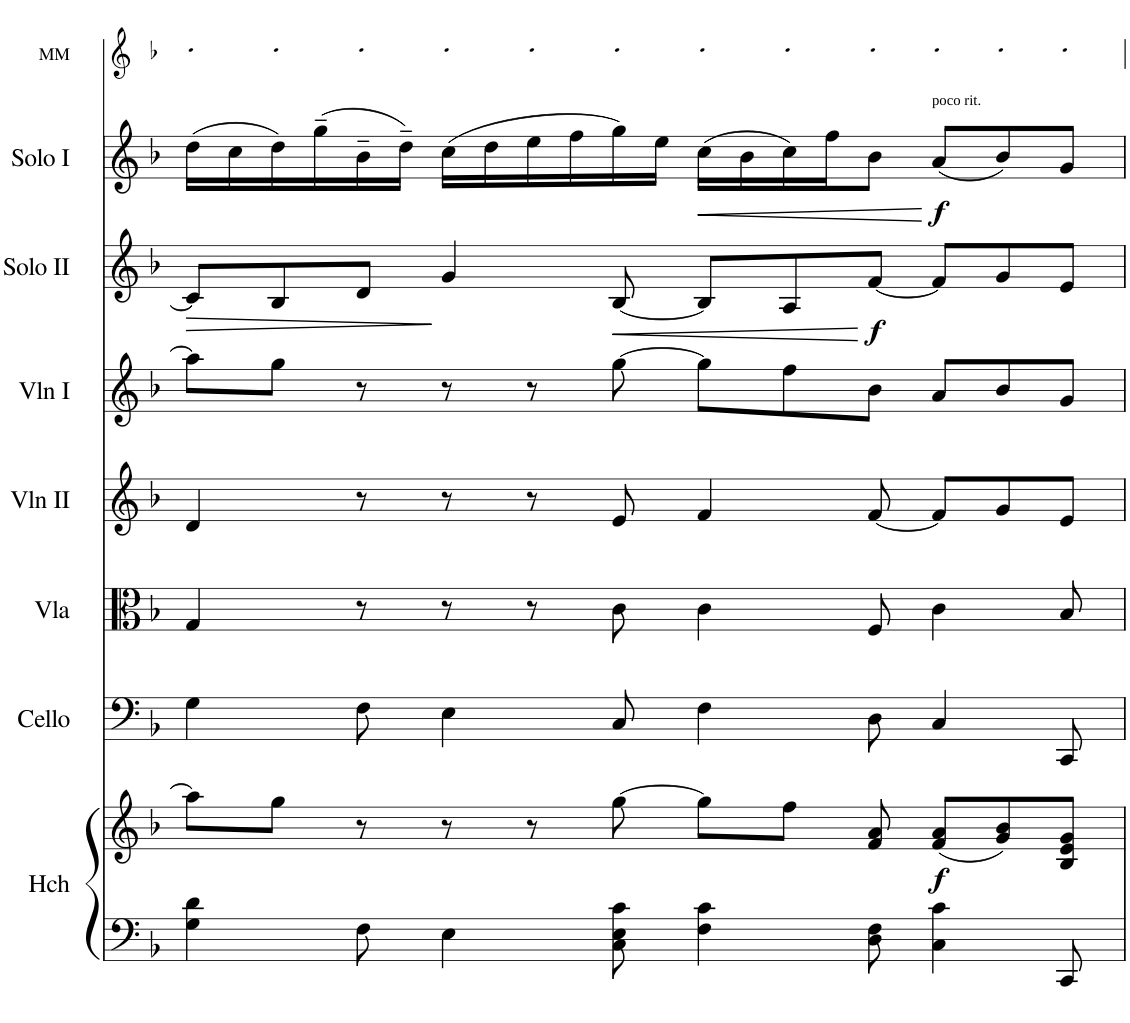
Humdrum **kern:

**kern	**kern	**dynam	**kern	**kern	**kern	**kern	**kern	**dynam	**kern	**dynam	**kern
*part8	*part8	*part8	*part7	*part6	*part5	*part4	*part3	*part3	*part2	*part2	*part1
*staff9	*staff8	*staff8/9	*staff7	*staff6	*staff5	*staff4	*staff3	*staff3	*staff2	*staff2	*staff1
*I"Harpsichord	*	*	*I"Cello	*I"Viola	*I"Violin II	*I"Violin I	*I"Solo II	*	*I"Solo I	*	*I"MM
*I'Hch	*	*	*I'Cello	*I'Vla	*I'Vln II	*I'Vln I	*I'Solo II	*	*I'Solo I	*	*I'MM
!!LO:PB:g=z
*clefF4	*clefG2	*	*clefF4	*clefC3	*clefG2	*clefG2	*clefG2	*	*clefG2	*	*clefG2
*k[b-]	*k[b-]	*	*k[b-]	*k[b-]	*k[b-]	*k[b-]	*k[b-]	*	*k[b-]	*	*k[b-]
*M12/8	*M12/8	*	*M12/8	*M12/8	*M12/8	*M12/8	*M12/8	*	*M12/8	*	*M12/8
=15	=15	=15	=15	=15	=15	=15	=15	=15	=15	=15	=15
!	!	!	!	!	!	!	!	!LO:HP:b	!	!	!
4G\ 4d\	8aa\L]	.	4G\	4G/	4d/	8aa\L]	8c/L]	>	(16dd\LL	.	8cc!L
.	.	.	.	.	.	.	.	.	16cc\	.	.
.	8gg\J	.	.	.	.	8gg\J	8B-/	.	16dd\)	.	8cc!
.	.	.	.	.	.	.	.	.	(16gg~\	.	.
8F\	8r	.	8F\	8r	8r	8r	8d/J	.	16b-~\	.	8cc!J
.	.	.	.	.	.	.	.	.	16dd~\JJ)	.	.
4E\	8r	.	4E\	8r	8r	8r	4g/	]	(16cc\LL	.	8cc!L
.	.	.	.	.	.	.	.	.	16dd\	.	.
.	8r	.	.	8r	8r	8r	.	.	16ee\	.	8cc!
.	.	.	.	.	.	.	.	.	16ff\	.	.
!	!	!	!	!	!	!	!	!LO:HP:b	!	!	!
8C\ 8E\ 8c\	[8gg\	.	8C/	8c\	8e/	[8gg\	[8B-/	<	16gg\)	.	8cc!J
.	.	.	.	.	.	.	.	.	16ee\JJ	.	.
!	!	!	!	!	!	!	!	!	!	!LO:HP:b	!
4F\ 4c\	8gg\L]	.	4F\	4c\	4f/	8gg\L]	8B-/L]	.	(16cc\LL	<	8cc!L
.	.	.	.	.	.	.	.	.	16b-\	.	.
.	8ff\J	.	.	.	.	8ff\	8A/	.	16cc\)	.	8cc!
.	.	.	.	.	.	.	.	.	16ff\J	.	.
!	!	!	!	!	!	!	!	!LO:DY:n=1:b	!	!	!
8D\ 8F\	8f/ 8a/	.	8D\	8F/	[8f/	8b-\J	[8f/J	[ f	8b-\J	.	8cc!J
!	!	!	!	!	!	!	!	!	!LO:TX:a:t=poco rit.	!	!
!	!	!LO:DY:b	!	!	!	!	!	!	!	!LO:DY:n=1:b	!
4C\ 4c\	(8f/ 8a/L	f	4C/	4c\	8f/L]	8a/L	8f/L]	.	(8a/L	[ f	8cc!L
.	8g/ 8b-/)	.	.	.	8g/	8b-/	8g/	.	8b-/)	.	8cc!
8CC/	8B-/ 8e/ 8g/J	.	8CC/	8B-/	8e/J	8g/J	8e/J	.	8g/J	.	8cc!J
=	=	=	=	=	=	=	=	=	=	=	=
*-	*-	*-	*-	*-	*-	*-	*-	*-	*-	*-	*-
